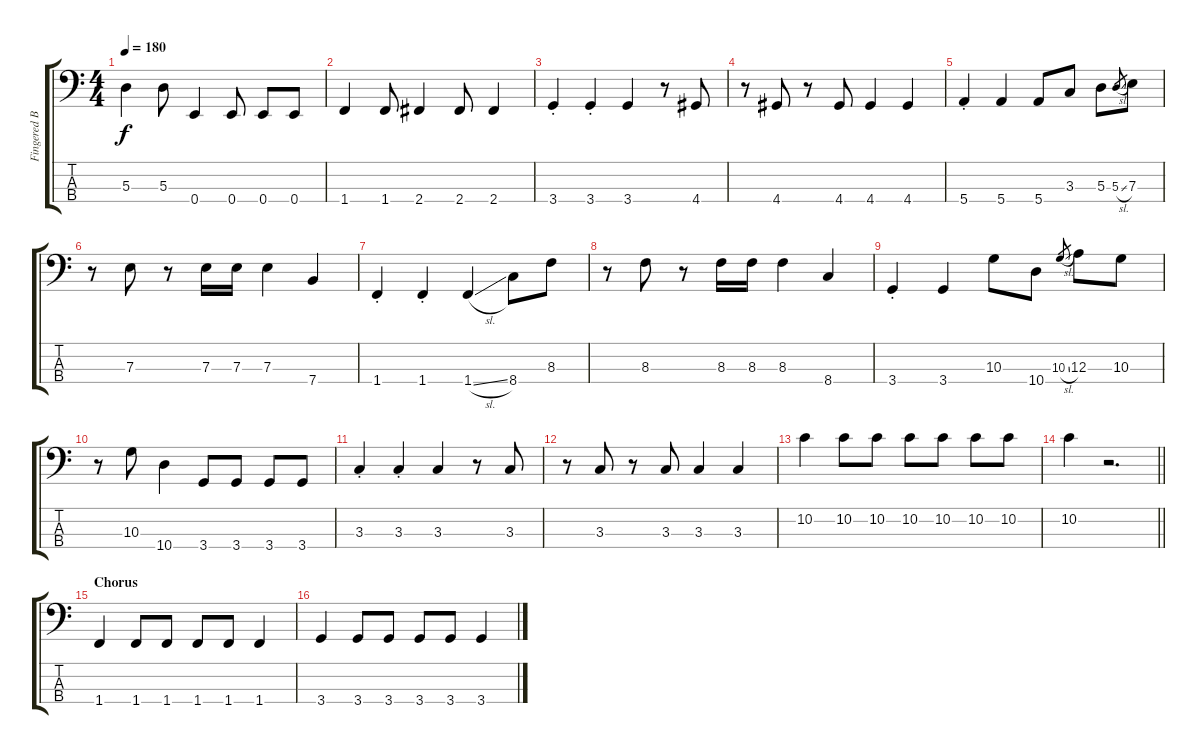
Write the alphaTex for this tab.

\track ("Fingered Bass" "Fingered B") {instrument electricbassfinger}
\staff {score tabs}
\tuning (G2 D2 A1 E1) {hide}
\ts (4 4)
\tempo 180
\clef f4
\ks c
5.3.4{dy f} 5.3.8 0.4.4 0.4.8 0.4.8 0.4.8 |
1.4.4 1.4.8 2.4.4 2.4.8 2.4.4 |
3.4{st}.4 3.4{st}.4 3.4.4 r.8 4.4.8 |
r.8 4.4.8 r.8 4.4.8 4.4.4 4.4.4 |
5.4{st}.4 5.4.4 5.4.8 3.3.8 5.3.8 5.3{sl}.8{gr} 7.3.8 |
r.8 7.3.8 r.8 7.3.16 7.3.16 7.3.4 7.4.4 |
1.4{st}.4 1.4{st}.4 1.4{sl}.4 8.4.8 8.3.8 |
r.8 8.3.8 r.8 8.3.16 8.3.16 8.3.4 8.4.4 |
3.4{st}.4 3.4.4 10.3.8 10.4.8 10.3{sl}.8{gr} 12.3.8 10.3.8 |
r.8 10.3.8 10.4.4 3.4.8 3.4.8 3.4.8 3.4.8 |
3.3{st}.4 3.3{st}.4 3.3.4 r.8 3.3.8 |
r.8 3.3.8 r.8 3.3.8 3.3.4 3.3.4 |
10.2.4 10.2.8 10.2.8 10.2.8 10.2.8 10.2.8 10.2.8 |
\barLineRight lightlight
10.2.4 r.2{d} |
\section ("" "Chorus")
1.4.4 1.4.8 1.4.8 1.4.8 1.4.8 1.4.4 |
3.4.4 3.4.8 3.4.8 3.4.8 3.4.8 3.4.4
